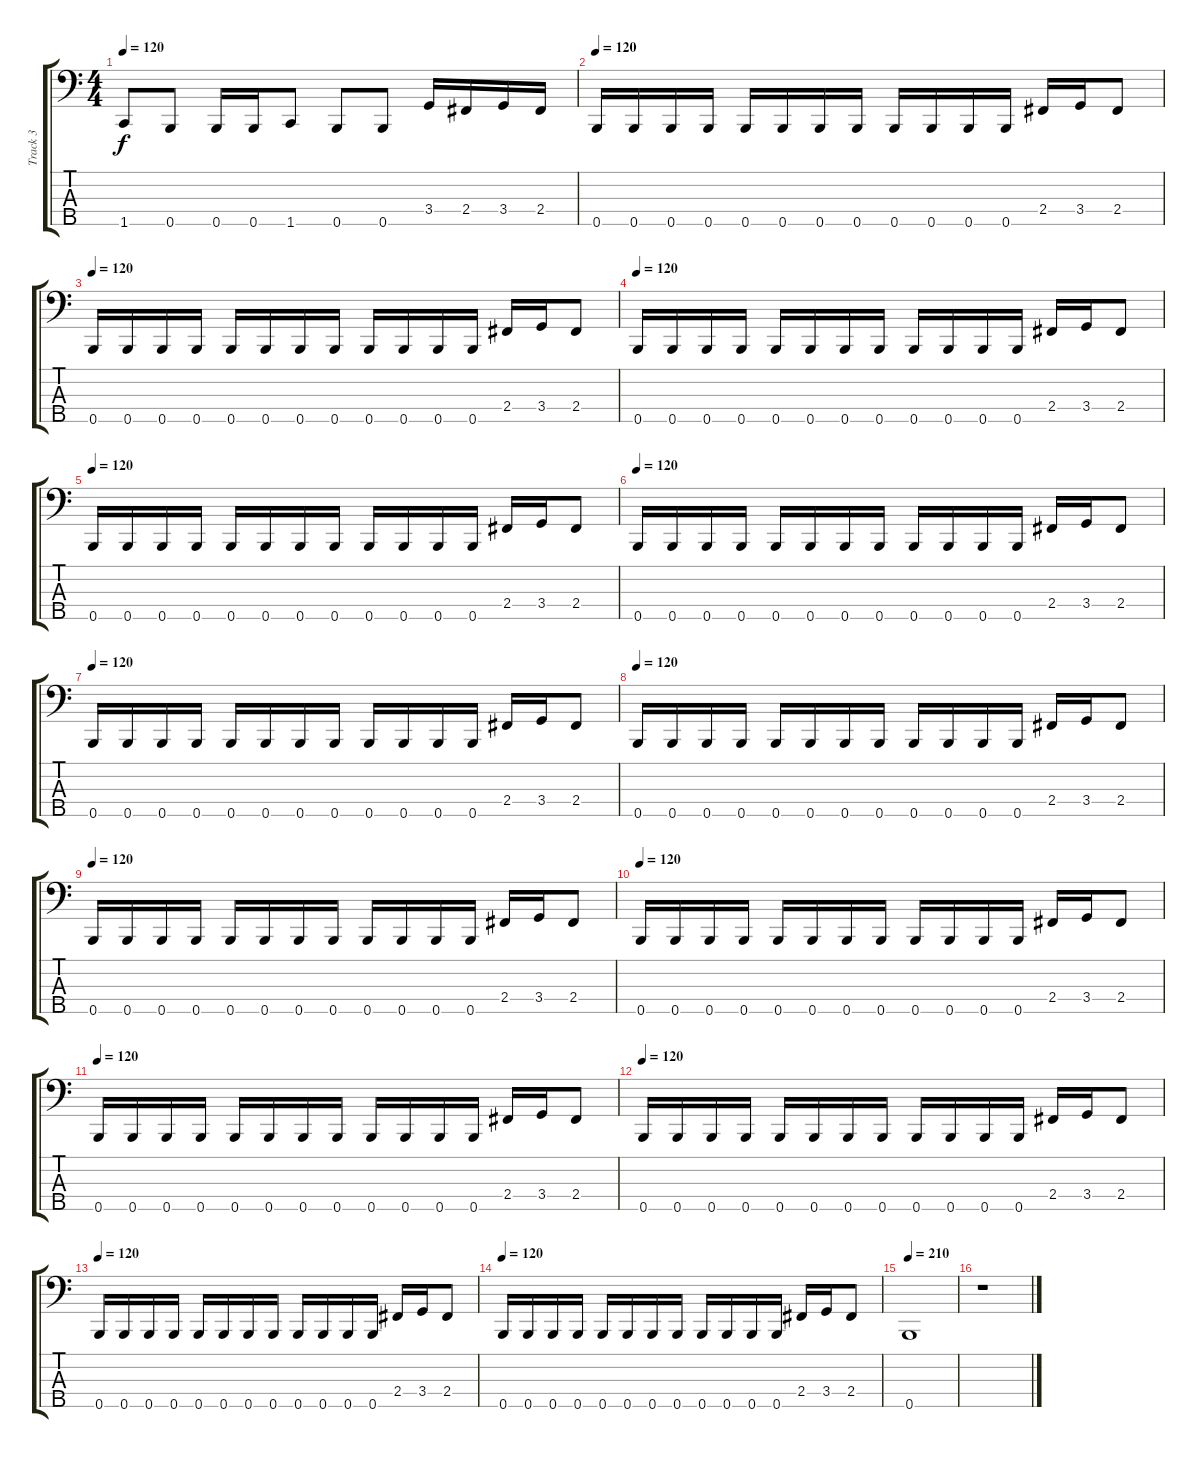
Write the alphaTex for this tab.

\track ("Track 3" "Track 3") {instrument electricbasspick}
\staff {score tabs}
\tuning (G2 D2 A1 E1 B0) {hide}
\ts (4 4)
\tempo 120
\clef f4
\ks c
1.5.8{dy f} 0.5.8 0.5.16 0.5.16 1.5.8 0.5.8 0.5.8 3.4.16 2.4.16 3.4.16 2.4.16 |
\tempo 120
0.5.16 0.5.16 0.5.16 0.5.16 0.5.16 0.5.16 0.5.16 0.5.16 0.5.16 0.5.16 0.5.16 0.5.16 2.4.16 3.4.16 2.4.8 |
\tempo 120
0.5.16 0.5.16 0.5.16 0.5.16 0.5.16 0.5.16 0.5.16 0.5.16 0.5.16 0.5.16 0.5.16 0.5.16 2.4.16 3.4.16 2.4.8 |
\tempo 120
0.5.16 0.5.16 0.5.16 0.5.16 0.5.16 0.5.16 0.5.16 0.5.16 0.5.16 0.5.16 0.5.16 0.5.16 2.4.16 3.4.16 2.4.8 |
\tempo 120
0.5.16 0.5.16 0.5.16 0.5.16 0.5.16 0.5.16 0.5.16 0.5.16 0.5.16 0.5.16 0.5.16 0.5.16 2.4.16 3.4.16 2.4.8 |
\tempo 120
0.5.16 0.5.16 0.5.16 0.5.16 0.5.16 0.5.16 0.5.16 0.5.16 0.5.16 0.5.16 0.5.16 0.5.16 2.4.16 3.4.16 2.4.8 |
\tempo 120
0.5.16 0.5.16 0.5.16 0.5.16 0.5.16 0.5.16 0.5.16 0.5.16 0.5.16 0.5.16 0.5.16 0.5.16 2.4.16 3.4.16 2.4.8 |
\tempo 120
0.5.16 0.5.16 0.5.16 0.5.16 0.5.16 0.5.16 0.5.16 0.5.16 0.5.16 0.5.16 0.5.16 0.5.16 2.4.16 3.4.16 2.4.8 |
\tempo 120
0.5.16 0.5.16 0.5.16 0.5.16 0.5.16 0.5.16 0.5.16 0.5.16 0.5.16 0.5.16 0.5.16 0.5.16 2.4.16 3.4.16 2.4.8 |
\tempo 120
0.5.16 0.5.16 0.5.16 0.5.16 0.5.16 0.5.16 0.5.16 0.5.16 0.5.16 0.5.16 0.5.16 0.5.16 2.4.16 3.4.16 2.4.8 |
\tempo 120
0.5.16 0.5.16 0.5.16 0.5.16 0.5.16 0.5.16 0.5.16 0.5.16 0.5.16 0.5.16 0.5.16 0.5.16 2.4.16 3.4.16 2.4.8 |
\tempo 120
0.5.16 0.5.16 0.5.16 0.5.16 0.5.16 0.5.16 0.5.16 0.5.16 0.5.16 0.5.16 0.5.16 0.5.16 2.4.16 3.4.16 2.4.8 |
\tempo 120
0.5.16 0.5.16 0.5.16 0.5.16 0.5.16 0.5.16 0.5.16 0.5.16 0.5.16 0.5.16 0.5.16 0.5.16 2.4.16 3.4.16 2.4.8 |
\tempo 120
0.5.16 0.5.16 0.5.16 0.5.16 0.5.16 0.5.16 0.5.16 0.5.16 0.5.16 0.5.16 0.5.16 0.5.16 2.4.16 3.4.16 2.4.8 |
\tempo 210
0.5.1 |
r.1
